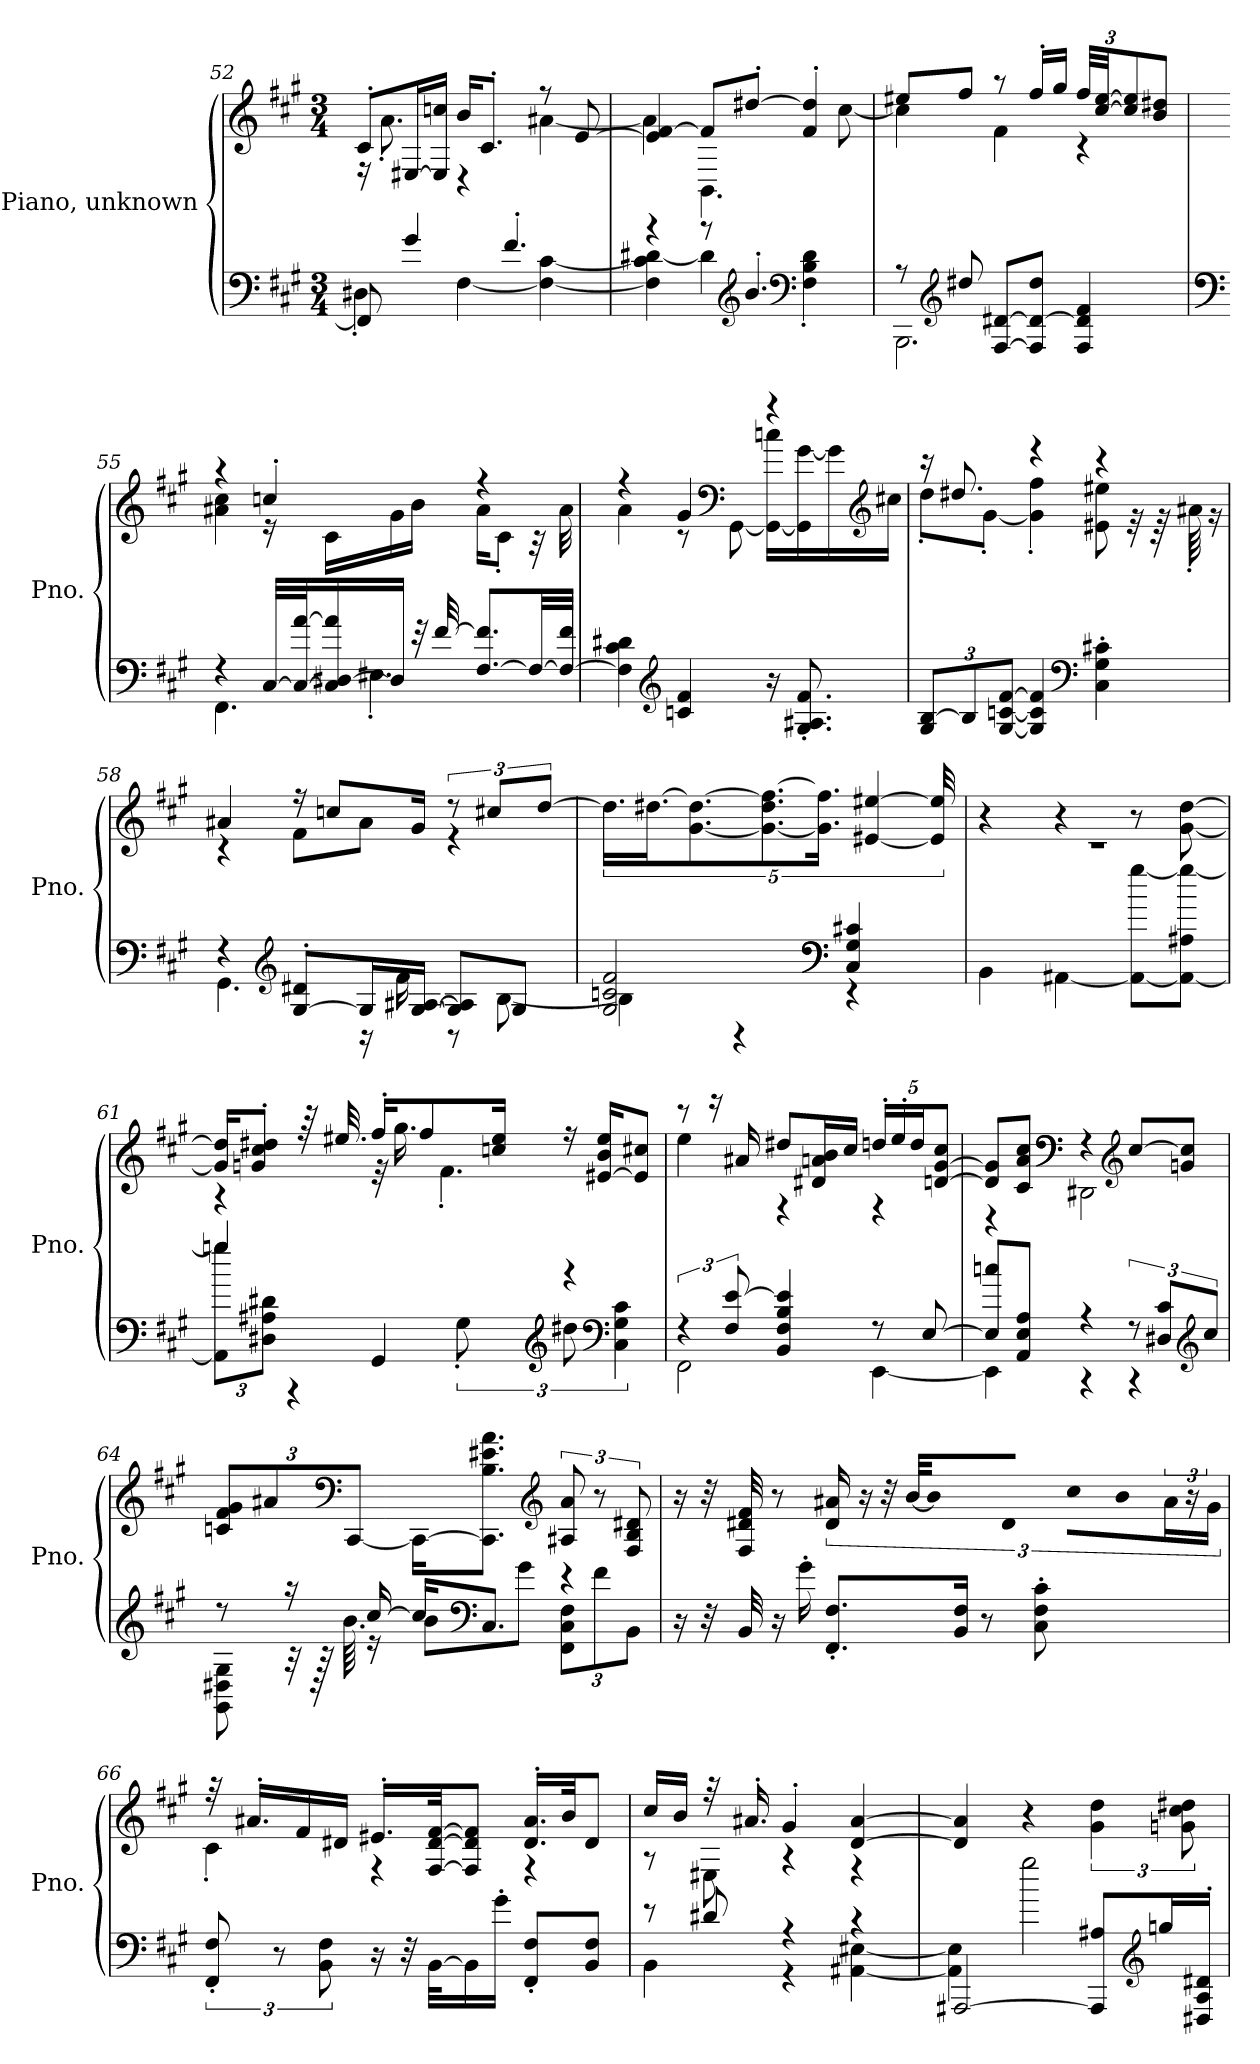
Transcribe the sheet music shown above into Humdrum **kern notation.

**kern	**kern
*part1	*part1
*staff2	*staff1
*I"Piano, unknown	*
*I'Pno.	*
*clefF4	*clefG2
*k[f#c#g#]	*k[f#c#g#]
*M3/4	*M3/4
=52	=52
*^	*^
8FF#/]	4D#X'\	8c#'/L	16r
.	.	.	8.a'\
4g#/	.	[16E#X/L	.
.	.	16E#/] 16ccn/JJ	.
.	[4F#\	16b/KL	4r
.	.	8.c#'/J	.
4.f#'/	.	.	.
.	4F#\_ [4c#\	8r	[4a#X\
.	.	[8e/	.
=53	=53	=53	=53
4r	4F#\] 4c#\] [4d#X\	4e/] [4f#/	4a#\]
8r	4d#\]	8f#/L]	4.BB\
*clefG2	*	*	*
4.b'/	.	[8dd#X'/J	.
*clefF4	*	*	*
.	4F#\' 4B\' 4d#\'	4f#/' 4dd#/]'	.
.	.	.	[8cc#\
!!LO:LB:g=z	!!
=54	=54	=54	=54
8r	2.BBB\	8ee#X/L	4cc#\]
*clefG2	*	*	*
8dd#X/	.	8ff#/J	.
[8F#/ [8d#X/L	.	8r	4f#\
8F#/] 8d#/_ 8dd#/J	.	16ff#'/LL	.
.	.	16gg#/JJ	.
*	*	*Xbrackettup	*
4F#/ 4d#/] 4f#/	.	48ff#/LLL	4r
.	.	[48cc#/ [48ee#/JJ	.
.	.	12cc#/] 12ee#/]	.
.	.	8b/ 8dd#X/J	.
=55	=55	=55	=55
*clefF4	*	*	*
4r	4.FF#\	4r	4a#X\ 4cc#\
[32C#/LLL	.	4ccn'/	16r
32C#/_ [32a/J	.	.	.
16C#/] [16D#X/ 16a/]	.	.	16c#\LL
16D#/JJ]	4.E#X'\	.	16g#\
32r	.	.	16b\JJ
[32f#/	.	.	.
[8.F#/ 8.f#/]L	.	4r	16a#\KL
.	.	.	8c#'\J
32F#/LL_	.	.	32r
32F#/_ 32f#/JJJ	.	.	32a#\
*v	*v	*	*
!!LO:LB:g=z	!!
=56	=56	=56
4F#\] 4c#\ 4d#X\	4r	4a\
*clefG2	*	*
4cn/ 4f#/	4g#/	8r
*	*clefF4	*
.	.	[8GG#\
16r	4r	16GG#\_ 16ccn\LL
8.G#/' 8.A#X/' 8.f#/'	.	16GG#\] [16g#\
.	.	16g#\]
*	*clefG2	*
.	.	16cc#X\JJ
=57	=57	=57
*Xbrackettup	*	*
12G#/ [12B/L	16r	8dd'\L
.	8.dd#X/	.
12B/]	.	.
.	.	[8g#'\J
[12G#/ [12cn/ [12f#/J	.	.
4G#/] 4c/] 4f#/]	4r	4g#\]' 4ff#\'
*clefF4	*	*
4C#\' 4G#\' 4c#X\'	4r	8e#X\ 8ee#X\
.	.	32r
.	.	64r
.	.	64a#X'\
.	.	16r
!!LO:LB:g=z	!!
=58	=58	=58
*^	*	*
4r	4.GG#\	4a#X/	4r
*clefG2	*	*	*
[8G#/' 8d#X/'L	.	16r	8f#\L
.	.	8ccn/L	.
16G#/L]	16r	.	8a#\J
[16G#/ [16A#X/JJ	16f#\	16g#/Jk	.
*	*	*brackettup	*
8G#/] 8A#/]L	8r	12r	4r
.	.	12cc#X/L	.
8G#/J	[8B\	.	.
.	.	[12dd/J	.
*	*	*v	*v
=59	=59	=59
2G#/ 2cn/ 2f#/	4B\]	20.dd\LL]
.	.	[20.dd#X\J
.	.	[10.g#\ 10.dd#\_
.	4r	.
.	.	10.g#\_ 10.dd#\] [10.ff#\
.	.	20.g#\] 20.ff#\]Jk
*clefF4	*	*
4C#/ 4G#/ 4c#X/	4r	.
.	.	[5e#X/ [5ee#X/
.	.	40e#/] 40ee#/]
=60	=60	=60
2.r	4BB\	4r
.	[4AA#X\	4r
.	8AA#\_ [8gg#\L	8r
.	8AA#\_ 8A#X\ 8gg#\_J	[8g#\ [8dd\
!!LO:LB:g=z
=61	=61	=61
*	*brackettup	*
*	*	*^
4ggn/	12AA#\] 12gg#\]L	16g#/] 16dd/]KL	4r
.	.	8gn/' 8cc#/' 8dd#X/'J	.
.	12D#X\ 12A#X\ 12d#X\J	.	.
.	4r	.	.
.	.	64r	.
.	.	32.ee#X/	.
4GG#/	.	16ff#'/KL	32r
.	.	.	16.gg#\
.	.	8ff#/	.
.	.	.	4.f#'\
.	12G#'\	.	.
.	.	16ccn/ 16ee#/Jk	.
*clefG2	*	*	*
4r	12dd#X\	16r	.
.	.	[16e#X/ 16b/ 16ee#/KL	.
*clefF4	*	*	*
.	6C#\ 6G#\ 6c#\	.	.
.	.	8e#/] 8cc#X/J	.
=62	=62	=62	=62
6r	2FF#\	8r	4ee\
.	.	16r	.
12F#/ [12e/	.	.	.
.	.	16a#X/	.
4BB/ 4F#/ 4B/ 4e/]	.	8dd#X/L	4r
.	.	16d#X/ 16an/ 16b/L	.
.	.	16cc#/JJ	.
*	*	*Xbrackettup	*
8r	[4EE\	20ddn'/LL	4r
.	.	20ee'/	.
.	.	20dd/J	.
[8E/	.	.	.
.	.	[10dn/ [10g#/ 10cc#/J	.
!!LO:LB:g=z	!!
=63	=63	=63	=63
8E/] 8ccn/L	4EE\]	8d/] 8g#/]L	4r
8AA/ 8E/ 8A/J	.	8c#/ 8a/ 8cc#/J	.
*	*	*clefF4	*
4r	4r	4r	2DD#X\
*	*	*clefG2	*
12r	4r	[8cc#/L	.
12D#X/ 12c#/L	.	.	.
.	.	8gn/ 8cc#/]J	.
*clefG2	*	*	*
12cc/J	.	.	.
*	*	*v	*v
=64	=64	=64
8r	8GG#\ 8D#X\ 8G#\	12cn/ 12f#/ 12g#/L
.	.	12a#X/
16r	32r	.
.	128r	.
.	64.b\	.
*	*	*clefF4
.	.	[12CC#/J
[16cc#/	16r	.
16cc#/KL]	8b\L	16CC#\KL_
*clefF4	*	*
8.C#/J	.	8.CC#\] 8.B\ 8.e#X\ 8.a#\J
.	8g#\J	.
*	*	*clefG2
*	*Xbrackettup	*brackettup
4r	12FF#\ 12C#\ 12F#\L	12A#X/ 12a#/
.	12f#\	12r
.	12BB\J	12F#/ 12B/ 12d#X/
*v	*v	*
!!LO:PB:g=z
=65	=65
16r	16r
32r	32r
32BB/	32F#/ 32d#X/ 32f#/
16r	8r
16g#'\	.
8.FF#/' 8.F#/'L	24d#/ 24a#X/
.	24r
.	48r
.	[48b/KLL
.	16b/]
16BB/ 16F#/Jk	16d#/JJ
8r	16cc#\LL
.	16b\
8C#\' 8F#\' 8c#\'	24a#\JJ
.	24r
.	24g#/
=66	=66
*brackettup	*
*	*^
12FF#/' 12F#/'	32r	4c#'\
.	16.a#X'/LL	.
12r	.	.
.	16f#/	.
12BB\ 12F#\	.	.
.	16d#X/JJ	.
16r	16.e#X'/LL	4r
32r	.	.
[32BB\KLL	[32F#/ [32d#/ [32f#/JK	.
16BB\]	8F#/] 8d#/] 8f#/]J	.
16g#'\JJ	.	.
8FF#/' 8F#/'L	16.d#/' 16.a#/'LL	4r
.	32b/JK	.
8BB/ 8F#/J	8d#/J	.
!!LO:LB:g=z	!!
=67	=67	=67
*^	*	*
8r	4BB\	16cc#/LL	8r
.	.	16b/JJ	.
8d#X/	.	32r	8E#X\
.	.	16.a#X'/	.
4r	4r	4g#'/	4r
4r	[4AA#X\ [4E#X\	[4d/ [4a#/	4r
*	*	*v	*v
=68	=68	=68
[2AAA#X/	4AA#\] 4E#\]	4d/] 4a#/]
.	2gg#\	4r
8AAA#/] 8A#X/L	.	6g#\ 6dd\
*clefG2	*	*
16ggn/L	.	.
.	.	12gn\ 12cc#\ 12dd#X\
16D#X/' 16A#/' 16d#X/'JJ	.	.
*v	*v	*
=	=
*-	*-
